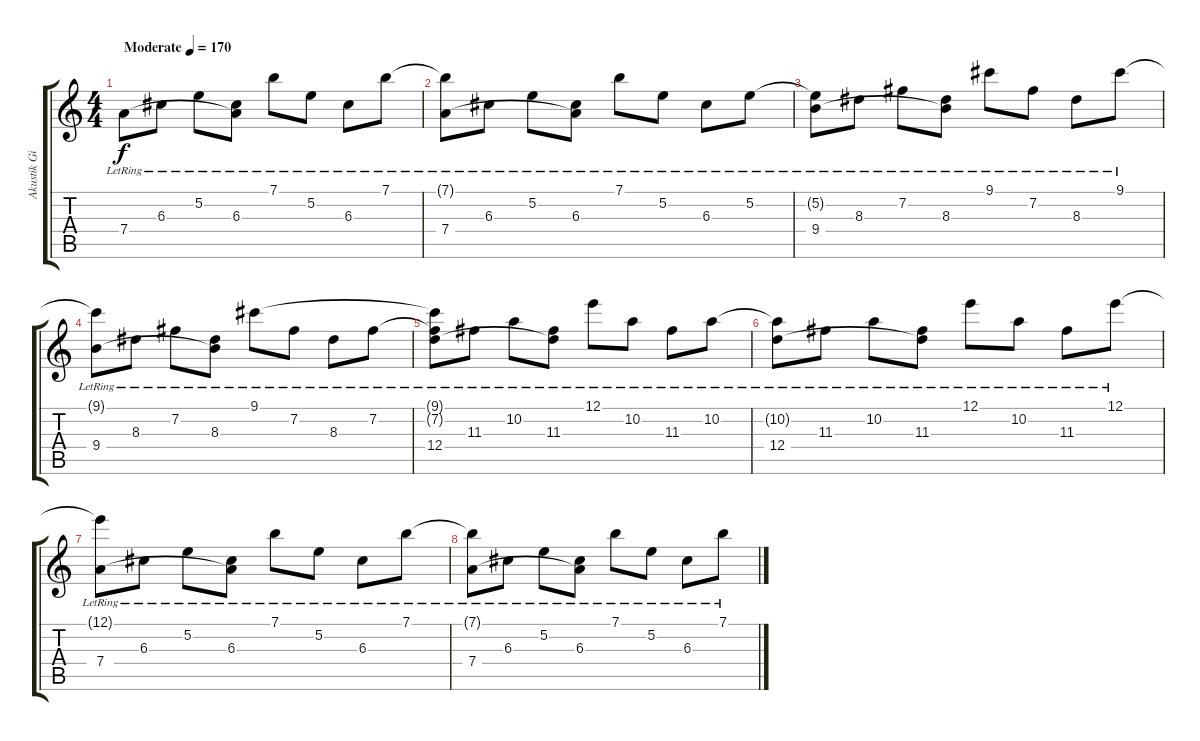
\track ("Akustik Gitar" "Akustik Gi") {instrument acousticguitarsteel}
\staff {score tabs}
\tuning (E4 B3 G3 D3 A2 E2) {hide}
\ts (4 4)
\tempo (170 "Moderate")
\clef g2
\ks c
7.4{lr}.8{dy f instrument acousticguitarsteel} 6.3{lr}.8 5.2{lr}.8 (6.3{lr} 7.4{t}).8 7.1{lr}.8 5.2{lr}.8 6.3{lr}.8 7.1{lr}.8 |
(7.1{t} 7.4{lr}).8 6.3{lr}.8 5.2{lr}.8 (6.3{lr} 7.4{t}).8 7.1{lr}.8 5.2{lr}.8 6.3{lr}.8 5.2{lr}.8 |
(5.2{t} 9.4{lr}).8 8.3{lr}.8 7.2{lr}.8 (8.3{lr} 9.4{t}).8 9.1{lr}.8 7.2{lr}.8 8.3{lr}.8 9.1{lr}.8 |
(9.1{t} 9.4{lr}).8 8.3{lr}.8 7.2{lr}.8 (8.3{lr} 9.4{t}).8 9.1{lr}.8 7.2{lr}.8 8.3{lr}.8 7.2{lr}.8 |
(9.1{t} 7.2{t} 12.4{lr}).8 11.3{lr}.8 10.2{lr}.8 (11.3{lr} 12.4{t}).8 12.1{lr}.8 10.2{lr}.8 11.3{lr}.8 10.2{lr}.8 |
(10.2{t} 12.4{lr}).8 11.3{lr}.8 10.2{lr}.8 (11.3{lr} 12.4{t}).8 12.1{lr}.8 10.2{lr}.8 11.3{lr}.8 12.1{lr}.8 |
(12.1{t} 7.4{lr}).8 6.3{lr}.8 5.2{lr}.8 (6.3{lr} 7.4{t}).8 7.1{lr}.8 5.2{lr}.8 6.3{lr}.8 7.1{lr}.8 |
(7.1{t} 7.4{lr}).8 6.3{lr}.8 5.2{lr}.8 (6.3{lr} 7.4{t}).8 7.1{lr}.8 5.2{lr}.8 6.3{lr}.8 7.1{lr}.8
